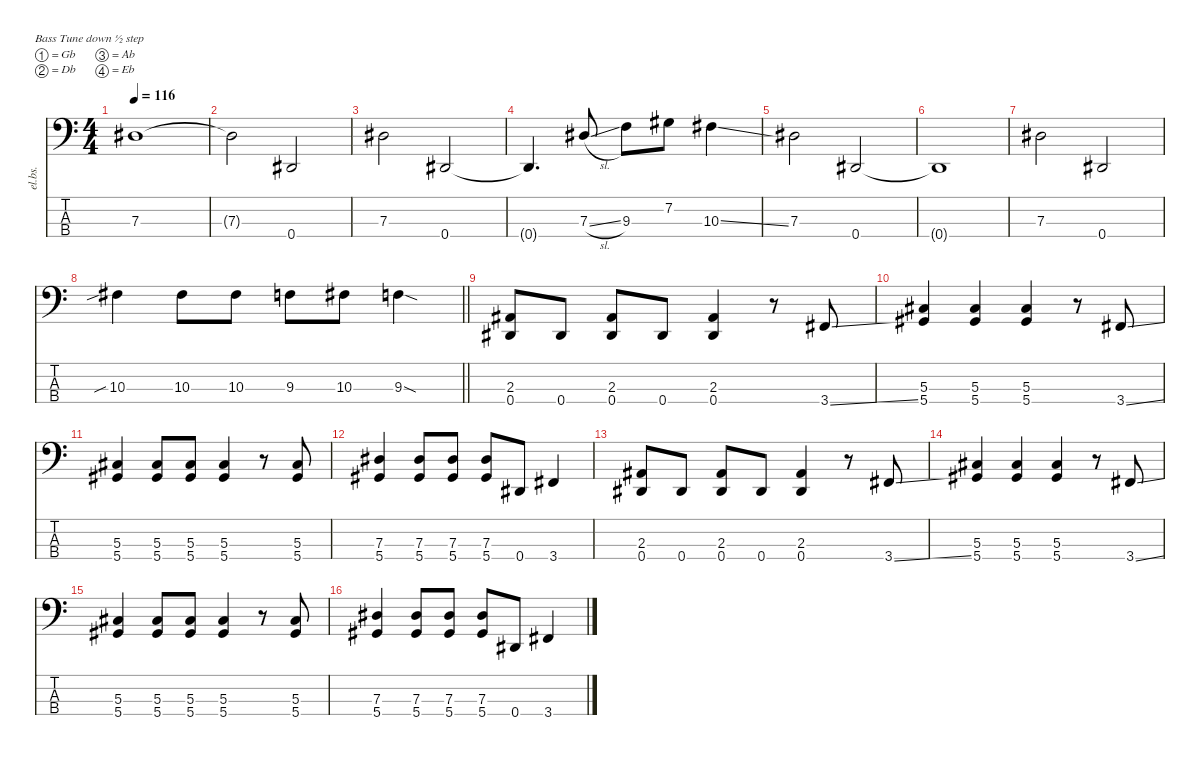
\defaultSystemsLayout 4
\hideDynamics
\bracketExtendMode nobrackets
\otherSystemsTrackNameOrientation horizontal
\track ("Bass" "el.bs.") {instrument electricbasspick}
\staff {score tabs}
\tuning (Gb2 Db2 Ab1 Eb1)
\ts (4 4)
\tempo 116
\clef f4
\ks c
7.3{acc #}.1{dy f beam Down} |
7.3{t acc #}.2{beam Down} 0.4{acc #}.2{beam Up} |
7.3{acc #}.2{beam Down} 0.4{acc #}.2{beam Up} |
0.4{t acc #}.4{d beam Up} 7.3{sl acc #}.8{beam Up} 9.3.8{beam Down} 7.2{acc #}.8{beam Down} 10.3{ss acc #}.4{beam Down} |
7.3{acc #}.2{beam Down} 0.4{acc #}.2{beam Up} |
0.4{t acc #}.1{beam Up} |
7.3{acc #}.2{beam Down} 0.4{acc #}.2{beam Up} |
\barLineRight lightlight
10.3{sib acc #}.4{beam Down} 10.3{acc #}.8{beam Down} 10.3{acc #}.8{beam Down} 9.3.8{beam Down} 10.3{acc #}.8{beam Down} 9.3{sod}.4{beam Down} |
(2.3{acc #} 0.4{acc #}).8{beam Up} 0.4{acc #}.8{beam Up} (2.3{acc #} 0.4{acc #}).8{beam Up} 0.4{acc #}.8{beam Up} (2.3{acc #} 0.4{acc #}).4{beam Up} r.8{beam Up} 3.4{ss acc #}.8{beam Up} |
(5.3{acc #} 5.4{acc #}).4{beam Up} (5.3{acc #} 5.4{acc #}).4{beam Up} (5.3{acc #} 5.4{acc #}).4{beam Up} r.8{beam Up} 3.4{ss acc #}.8{beam Up} |
(5.3{acc #} 5.4{acc #}).4{beam Up} (5.3{acc #} 5.4{acc #}).8{beam Up} (5.3{acc #} 5.4{acc #}).8{beam Up} (5.3{acc #} 5.4{acc #}).4{beam Up} r.8{beam Up} (5.3{acc #} 5.4{acc #}).8{beam Up} |
(7.3{acc #} 5.4{acc #}).4{beam Up} (7.3{acc #} 5.4{acc #}).8{beam Up} (7.3{acc #} 5.4{acc #}).8{beam Up} (7.3{acc #} 5.4{acc #}).8{beam Up} 0.4{acc #}.8{beam Up} 3.4{acc #}.4{beam Up} |
(2.3{acc #} 0.4{acc #}).8{beam Up} 0.4{acc #}.8{beam Up} (2.3{acc #} 0.4{acc #}).8{beam Up} 0.4{acc #}.8{beam Up} (2.3{acc #} 0.4{acc #}).4{beam Up} r.8{beam Up} 3.4{ss acc #}.8{beam Up} |
(5.3{acc #} 5.4{acc #}).4{beam Up} (5.3{acc #} 5.4{acc #}).4{beam Up} (5.3{acc #} 5.4{acc #}).4{beam Up} r.8{beam Up} 3.4{ss acc #}.8{beam Up} |
(5.3{acc #} 5.4{acc #}).4{beam Up} (5.3{acc #} 5.4{acc #}).8{beam Up} (5.3{acc #} 5.4{acc #}).8{beam Up} (5.3{acc #} 5.4{acc #}).4{beam Up} r.8{beam Up} (5.3{acc #} 5.4{acc #}).8{beam Up} |
(7.3{acc #} 5.4{acc #}).4{beam Up} (7.3{acc #} 5.4{acc #}).8{beam Up} (7.3{acc #} 5.4{acc #}).8{beam Up} (7.3{acc #} 5.4{acc #}).8{beam Up} 0.4{acc #}.8{beam Up} 3.4{ss acc #}.4{beam Up}
